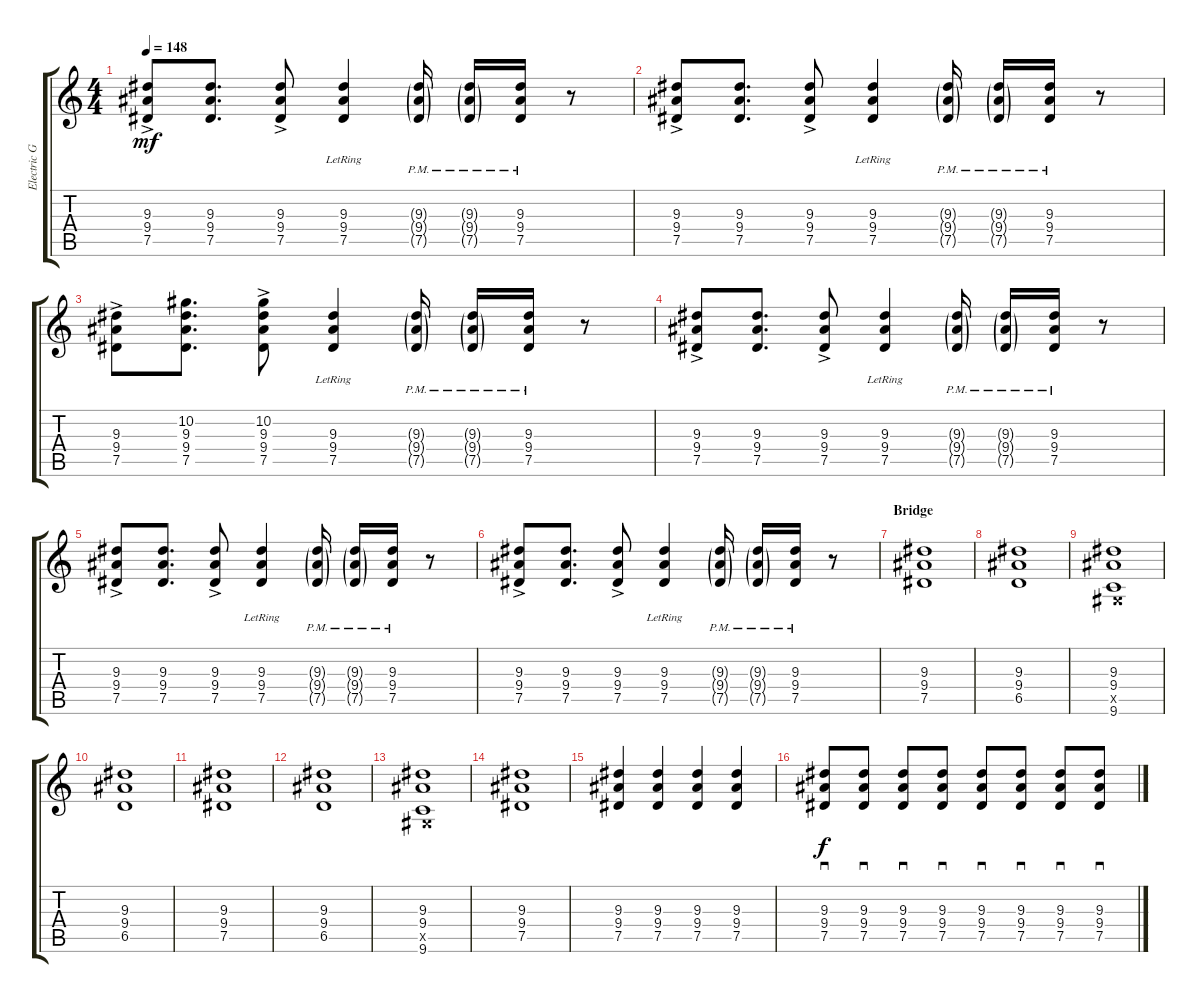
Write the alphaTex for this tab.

\track ("Electric Guitar" "Electric G") {instrument distortionguitar}
\staff {score tabs}
\tuning (Eb4 Bb3 Gb3 Db3 Ab2 Eb2) {hide}
\ts (4 4)
\tempo 148
\clef g2
\ks c
(9.3{ac} 9.4{ac} 7.5{ac}).8{dy mf} (9.3 9.4 7.5).8{d} (9.3{ac} 9.4{ac} 7.5{ac}).8 (9.3{lr} 9.4{lr} 7.5{lr}).4 (9.3{g pm} 9.4{g pm} 7.5{g pm}).16 (9.3{g pm} 9.4{g pm} 7.5{g pm}).16 (9.3{pm} 9.4{pm} 7.5{pm}).16 r.8 |
(9.3{ac} 9.4{ac} 7.5{ac}).8 (9.3 9.4 7.5).8{d} (9.3{ac} 9.4{ac} 7.5{ac}).8 (9.3{lr} 9.4{lr} 7.5{lr}).4 (9.3{g pm} 9.4{g pm} 7.5{g pm}).16 (9.3{g pm} 9.4{g pm} 7.5{g pm}).16 (9.3{pm} 9.4{pm} 7.5{pm}).16 r.8 |
(9.3{ac} 9.4{ac} 7.5{ac}).8 (10.2 9.3 9.4 7.5).8{d} (10.2 9.3{ac} 9.4{ac} 7.5{ac}).8 (9.3{lr} 9.4{lr} 7.5{lr}).4 (9.3{g pm} 9.4{g pm} 7.5{g pm}).16 (9.3{g pm} 9.4{g pm} 7.5{g pm}).16 (9.3{pm} 9.4{pm} 7.5{pm}).16 r.8 |
(9.3{ac} 9.4{ac} 7.5{ac}).8 (9.3 9.4 7.5).8{d} (9.3{ac} 9.4{ac} 7.5{ac}).8 (9.3{lr} 9.4{lr} 7.5{lr}).4 (9.3{g pm} 9.4{g pm} 7.5{g pm}).16 (9.3{g pm} 9.4{g pm} 7.5{g pm}).16 (9.3{pm} 9.4{pm} 7.5{pm}).16 r.8 |
(9.3{ac} 9.4{ac} 7.5{ac}).8 (9.3 9.4 7.5).8{d} (9.3{ac} 9.4{ac} 7.5{ac}).8 (9.3{lr} 9.4{lr} 7.5{lr}).4 (9.3{g pm} 9.4{g pm} 7.5{g pm}).16 (9.3{g pm} 9.4{g pm} 7.5{g pm}).16 (9.3{pm} 9.4{pm} 7.5{pm}).16 r.8 |
(9.3{ac} 9.4{ac} 7.5{ac}).8 (9.3 9.4 7.5).8{d} (9.3{ac} 9.4{ac} 7.5{ac}).8 (9.3{lr} 9.4{lr} 7.5{lr}).4 (9.3{g pm} 9.4{g pm} 7.5{g pm}).16 (9.3{g pm} 9.4{g pm} 7.5{g pm}).16 (9.3{pm} 9.4{pm} 7.5{pm}).16 r.8 |
\section ("" "Bridge")
(9.3 9.4 7.5).1 |
(9.3 9.4 6.5).1 |
(9.3 9.4 0.5{x} 9.6).1 |
(9.3 9.4 6.5).1 |
(9.3 9.4 7.5).1 |
(9.3 9.4 6.5).1 |
(9.3 9.4 0.5{x} 9.6).1 |
(9.3 9.4 7.5).1 |
(9.3 9.4 7.5).4 (9.3 9.4 7.5).4 (9.3 9.4 7.5).4 (9.3 9.4 7.5).4 |
(9.3 9.4 7.5).8{sd dy f} (9.3 9.4 7.5).8{sd} (9.3 9.4 7.5).8{sd} (9.3 9.4 7.5).8{sd} (9.3 9.4 7.5).8{sd} (9.3 9.4 7.5).8{sd} (9.3 9.4 7.5).8{sd} (9.3 9.4 7.5).8{sd}
